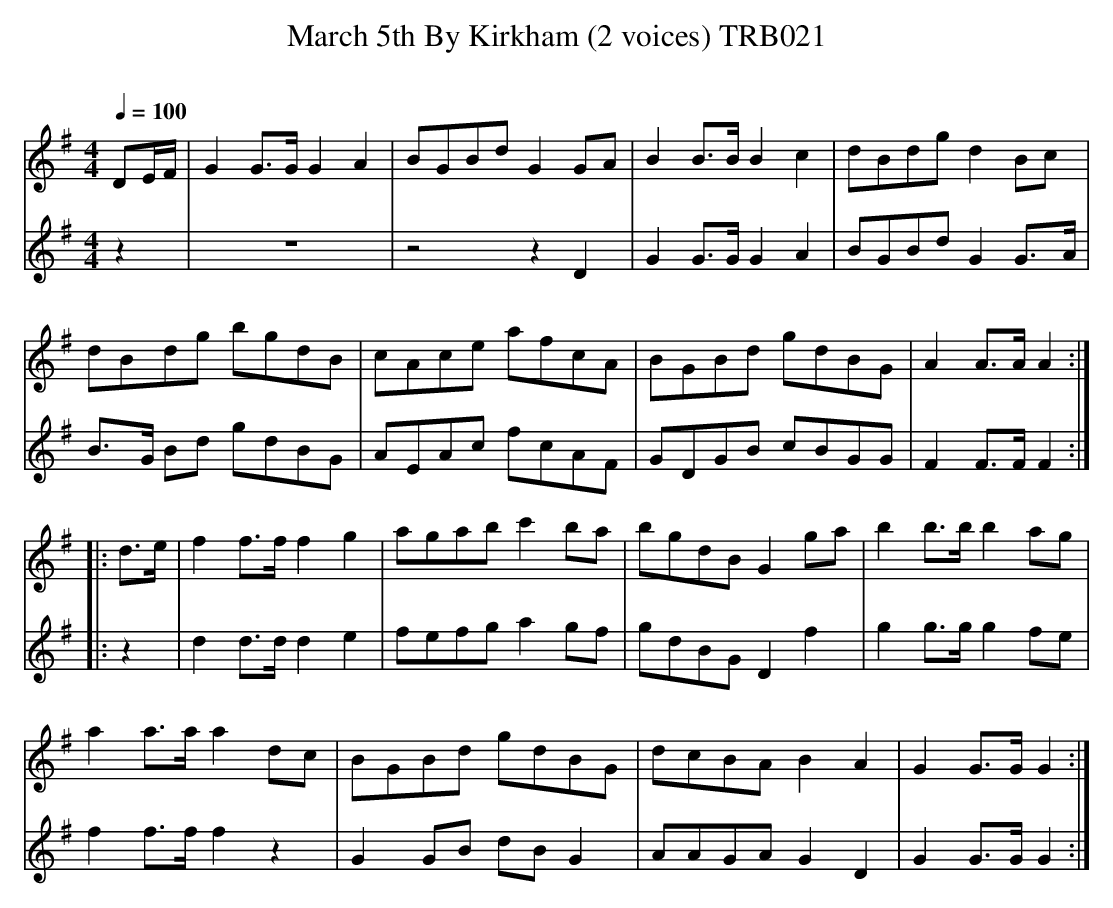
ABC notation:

X:1
T:March 5th By Kirkham (2 voices) TRB021
Q:1/4=100
L:1/8
M:4/4
O:
V:1 treble
V:2 treble
K:G
V:1
DE/F/ | G2 G>G G2 A2 | BGBd G2 GA | B2 B>B B2 c2 | dBdg d2 Bc |
dBdg bgdB | cAce afcA | BGBd gdBG | A2 A>A A2 :|
|:d>e | f2 f>f f2 g2 | agab c'2 ba | bgdB G2 ga | b2 b>b b2 ag |
a2 a>a a2 dc | BGBd gdBG | dcBA B2 A2 | G2 G>G G2 :|
V:2
z2 | z8 | z4 z2 D2 | G2 G>G G2 A2 | BGBd G2 G>A |
B>G Bd gdBG | AEAc fcAF | GDGB cBGG | F2 F>F F2 :|
|:z2 | d2 d>d d2 e2 | fefg a2 gf | gdBG D2 f2 | g2 g>g g2 fe |
f2 f>f f2 z2 | G2 GB dB G2 | AAGA G2 D2 | G2 G>G G2 :|
